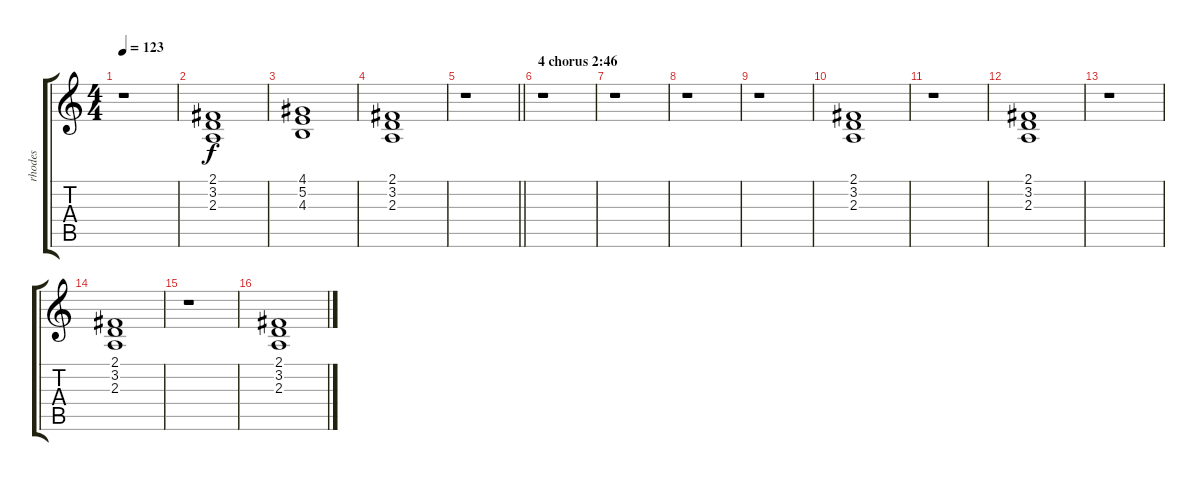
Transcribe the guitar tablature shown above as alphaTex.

\track ("rhodes" "rhodes") {instrument electricpiano2}
\staff {score tabs}
\tuning (E4 B3 G3 D3 A2 E2) {hide}
\ts (4 4)
\tempo 123
\clef g2
\ks c
r.1{dy f} |
(2.1 3.2 2.3).1 |
(4.1 5.2 4.3).1 |
(2.1 3.2 2.3).1 |
\barLineRight lightlight
r.1 |
\section ("" "4 chorus 2:46")
r.1 |
r.1 |
r.1 |
r.1 |
(2.1 3.2 2.3).1 |
r.1 |
(2.1 3.2 2.3).1 |
r.1 |
(2.1 3.2 2.3).1 |
r.1 |
(2.1 3.2 2.3).1
